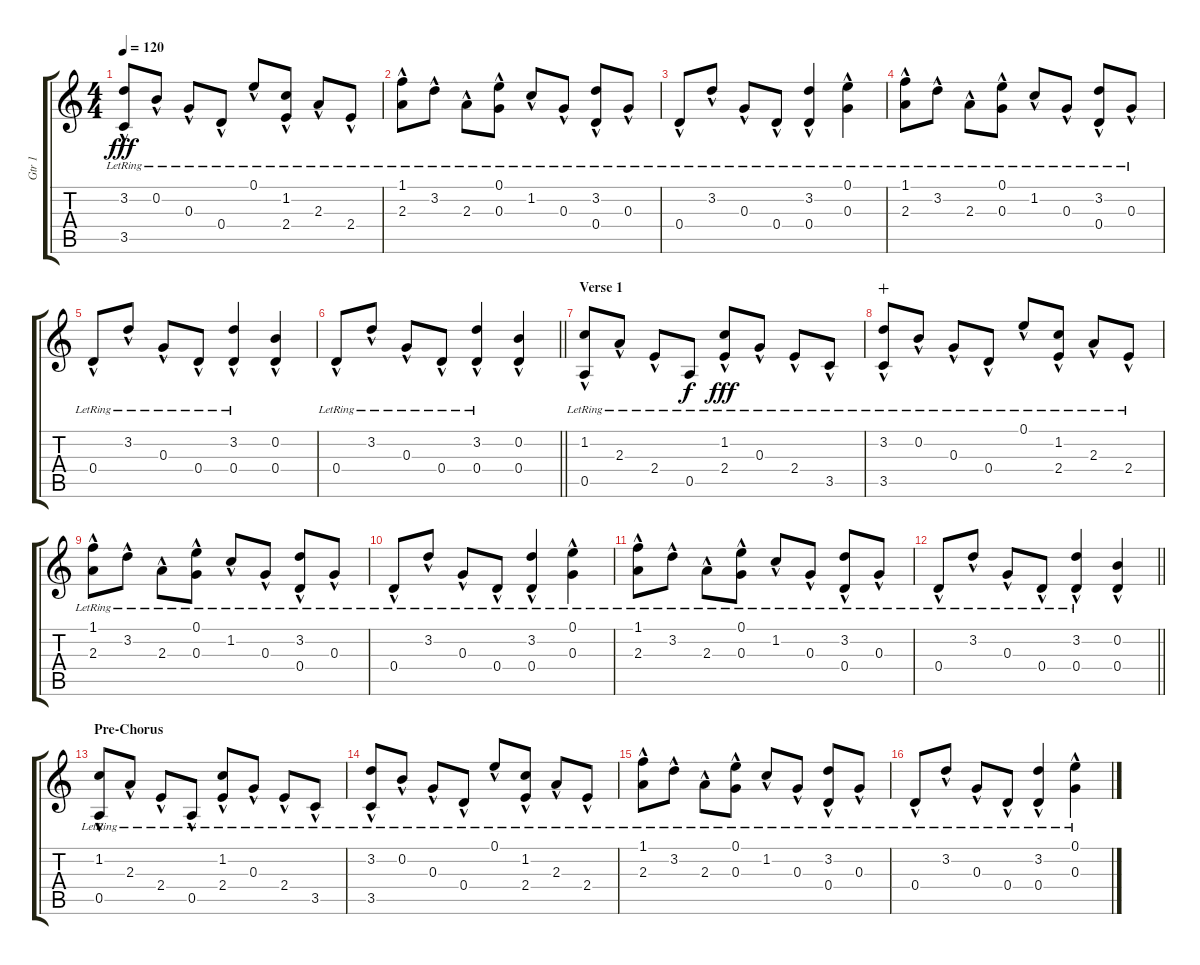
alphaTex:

\track ("Gtr 1" "Gtr 1") {instrument electricguitarclean}
\staff {score tabs}
\tuning (E4 B3 G3 D3 A2 E2) {hide}
\ts (4 4)
\tempo 120
\clef g2
\ks c
(3.2{hac lr} 3.5{hac lr}).8{dy fff} 0.2{hac lr}.8 0.3{hac lr}.8 0.4{hac lr}.8 0.1{hac lr}.8 (1.2{hac lr} 2.4{hac lr}).8 2.3{hac lr}.8 2.4{hac lr}.8 |
(1.1{hac lr} 2.3{hac lr}).8 3.2{hac lr}.8 2.3{hac lr}.8 (0.1{hac lr} 0.3{hac lr}).8 1.2{hac lr}.8 0.3{hac lr}.8 (3.2{hac lr} 0.4{hac lr}).8 0.3{hac lr}.8 |
0.4{hac lr}.8 3.2{hac lr}.8 0.3{hac lr}.8 0.4{hac lr}.8 (3.2{hac lr} 0.4{hac lr}).4 (0.1{hac lr} 0.3{hac lr}).4 |
(1.1{hac lr} 2.3{hac lr}).8 3.2{hac lr}.8 2.3{hac lr}.8 (0.1{hac lr} 0.3{hac lr}).8 1.2{hac lr}.8 0.3{hac lr}.8 (3.2{hac lr} 0.4{hac lr}).8 0.3{hac lr}.8 |
0.4{hac lr}.8 3.2{hac lr}.8 0.3{hac lr}.8 0.4{hac lr}.8 (3.2{hac lr} 0.4{hac lr}).4 (0.2{hac} 0.4{hac}).4 |
\barLineRight lightlight
0.4{hac lr}.8 3.2{hac lr}.8 0.3{hac lr}.8 0.4{hac lr}.8 (3.2{hac lr} 0.4{hac lr}).4 (0.2{hac} 0.4{hac}).4 |
\section ("" "Verse 1")
(1.2{hac lr} 0.5{hac lr}).8 2.3{hac lr}.8 2.4{hac lr}.8 0.5{lr}.8{dy f} (1.2{hac lr} 2.4{hac lr}).8{dy fff} 0.3{hac lr}.8 2.4{hac lr}.8 3.5{hac lr}.8 |
(3.2{hac lr} 3.5{hac lr}).8{wahc} 0.2{hac lr}.8 0.3{hac lr}.8 0.4{hac lr}.8 0.1{hac lr}.8 (1.2{hac lr} 2.4{hac lr}).8 2.3{hac lr}.8 2.4{hac lr}.8 |
(1.1{hac lr} 2.3{hac lr}).8 3.2{hac lr}.8 2.3{hac lr}.8 (0.1{hac lr} 0.3{hac lr}).8 1.2{hac lr}.8 0.3{hac lr}.8 (3.2{hac lr} 0.4{hac lr}).8 0.3{hac lr}.8 |
0.4{hac lr}.8 3.2{hac lr}.8 0.3{hac lr}.8 0.4{hac lr}.8 (3.2{hac lr} 0.4{hac lr}).4 (0.1{hac lr} 0.3{hac lr}).4 |
(1.1{hac lr} 2.3{hac lr}).8 3.2{hac lr}.8 2.3{hac lr}.8 (0.1{hac lr} 0.3{hac lr}).8 1.2{hac lr}.8 0.3{hac lr}.8 (3.2{hac lr} 0.4{hac lr}).8 0.3{hac lr}.8 |
\barLineRight lightlight
0.4{hac lr}.8 3.2{hac lr}.8 0.3{hac lr}.8 0.4{hac lr}.8 (3.2{hac lr} 0.4{hac lr}).4 (0.2{hac} 0.4{hac}).4 |
\section ("" "Pre-Chorus")
(1.2{hac lr} 0.5{hac lr}).8 2.3{hac lr}.8 2.4{hac lr}.8 0.5{hac lr}.8 (1.2{hac lr} 2.4{hac lr}).8 0.3{hac lr}.8 2.4{hac lr}.8 3.5{hac lr}.8 |
(3.2{hac lr} 3.5{hac lr}).8 0.2{hac lr}.8 0.3{hac lr}.8 0.4{hac lr}.8 0.1{hac lr}.8 (1.2{hac lr} 2.4{hac lr}).8 2.3{hac lr}.8 2.4{hac lr}.8 |
(1.1{hac lr} 2.3{hac lr}).8 3.2{hac lr}.8 2.3{hac lr}.8 (0.1{hac lr} 0.3{hac lr}).8 1.2{hac lr}.8 0.3{hac lr}.8 (3.2{hac lr} 0.4{hac lr}).8 0.3{hac lr}.8 |
0.4{hac lr}.8 3.2{hac lr}.8 0.3{hac lr}.8 0.4{hac lr}.8 (3.2{hac lr} 0.4{hac lr}).4 (0.1{hac lr} 0.3{hac lr}).4
